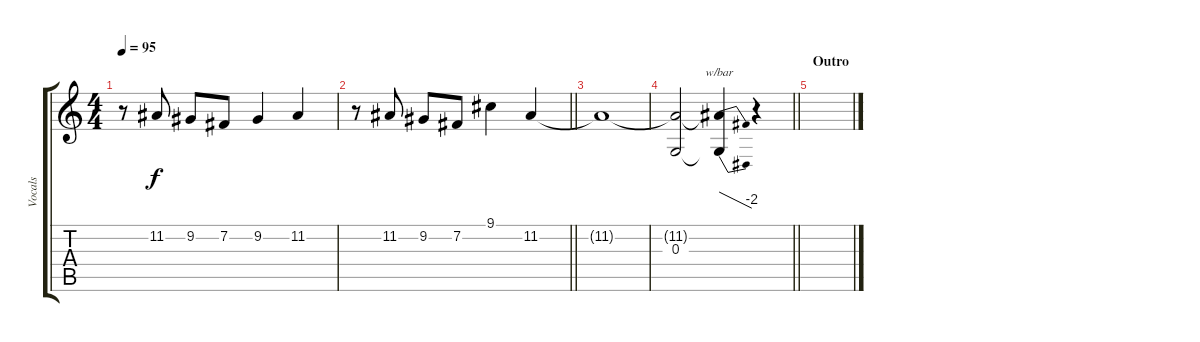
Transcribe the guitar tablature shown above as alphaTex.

\track ("Vocals" "Vocals") {instrument sopranosax}
\staff {score tabs}
\tuning (E4 B3 G3 D3 A2 E2) {hide}
\ts (4 4)
\tempo 95
\clef g2
\ks c
r.8{dy f} 11.2.8 9.2.8 7.2.8 9.2.4 11.2.4 |
\barLineRight lightlight
r.8 11.2.8 9.2.8 7.2.8 9.1.4 11.2.4 |
11.2{t}.1 |
\barLineRight lightlight
(11.2{t} 0.3).2 (11.2{t} 0.3{t}).4{tbe (dive default 0 0 60 -8)} r.4 |
\section ("" "Outro")
